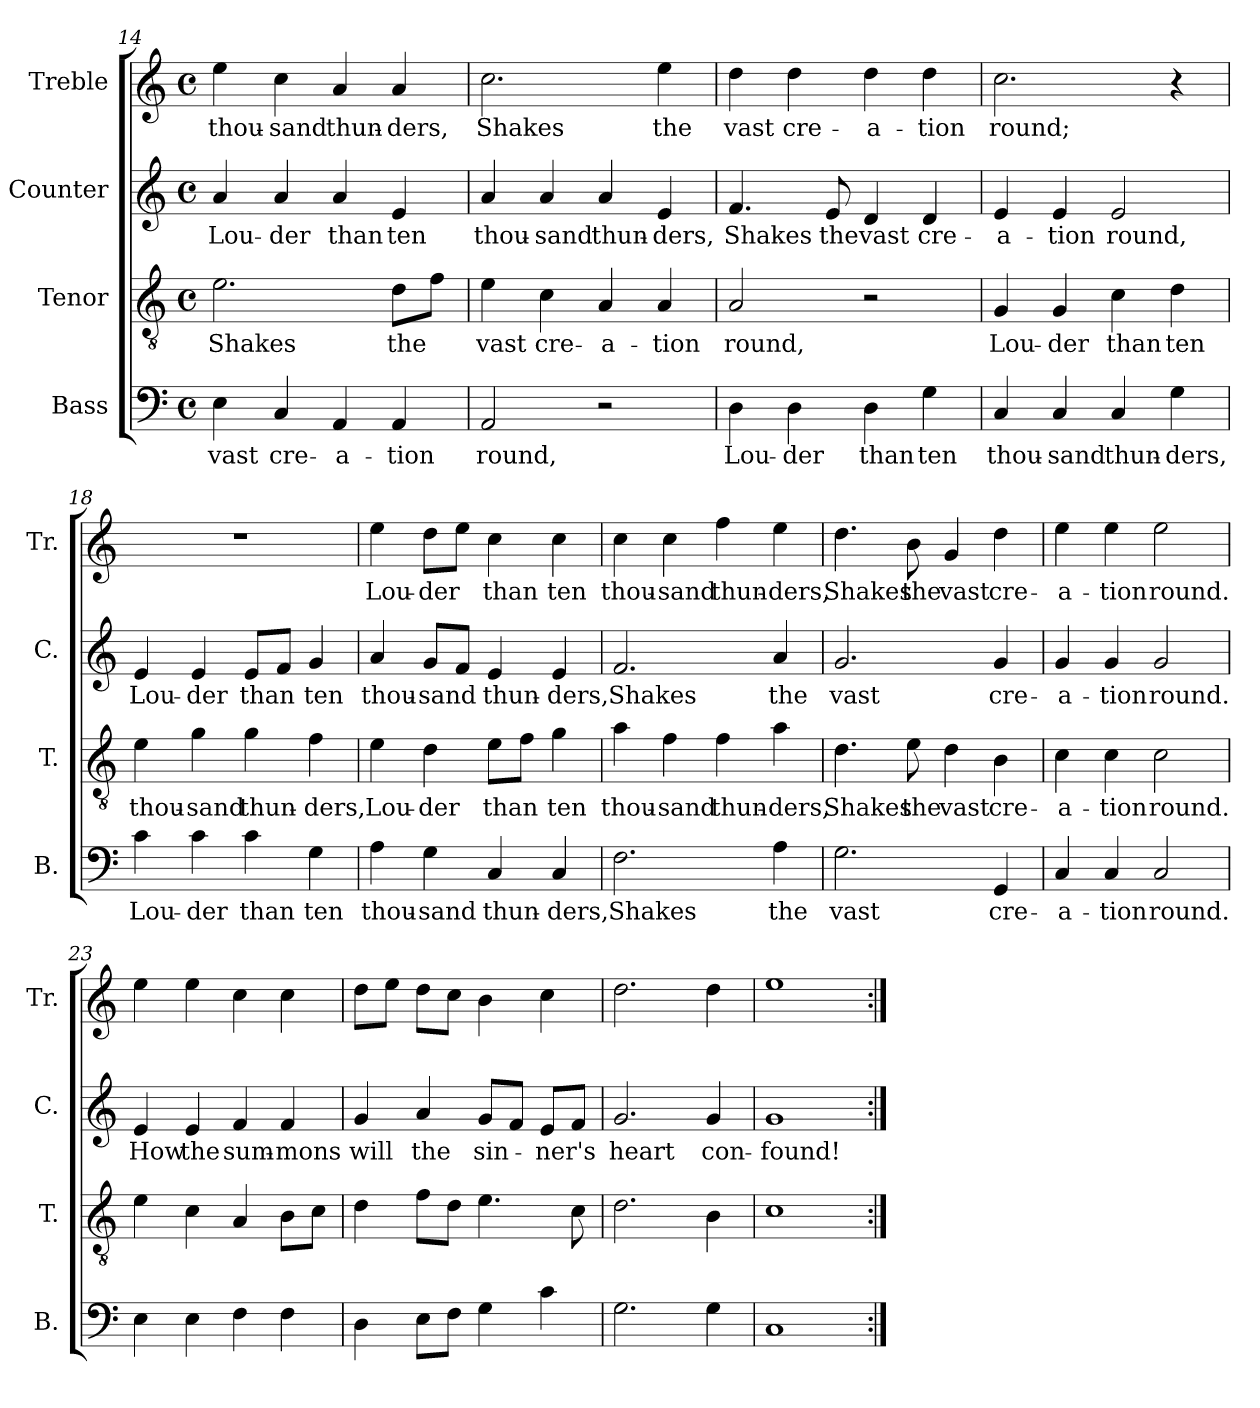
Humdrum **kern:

**kern	**text	**kern	**text	**kern	**text	**kern	**text
*part4	*part4	*part3	*part3	*part2	*part2	*part1	*part1
*staff4	*staff4	*staff3	*staff3	*staff2	*staff2	*staff1	*staff1
*I"Bass	*	*I"Tenor	*	*I"Counter	*	*I"Treble	*
*I'B.	*	*I'T.	*	*I'C.	*	*I'Tr.	*
*clefF4	*	*clefGv2	*	*clefG2	*	*clefG2	*
*k[]	*	*k[]	*	*k[]	*	*k[]	*
*M4/4	*	*M4/4	*	*M4/4	*	*M4/4	*
*met(c)	*	*met(c)	*	*met(c)	*	*met(c)	*
=14	=14	=14	=14	=14	=14	=14	=14
4E\	vast	2.e\	Shakes	4a/	Lou-	4ee\	thou-
4C/	cre-	.	.	4a/	-der	4cc\	-sand
4AA/	-a-	.	.	4a/	than	4a/	thun-
4AA/	-tion	8d\L	the	4e/	ten	4a/	-ders,
.	.	8f\J	.	.	.	.	.
=15	=15	=15	=15	=15	=15	=15	=15
2AA/	round,	4e\	vast	4a/	thou-	2.cc\	Shakes
.	.	4c\	cre-	4a/	-sand	.	.
2r	.	4A/	-a-	4a/	thun-	.	.
.	.	4A/	-tion	4e/	-ders,	4ee\	the
=16	=16	=16	=16	=16	=16	=16	=16
4D\	Lou-	2A/	round,	4.f/	Shakes	4dd\	vast
4D\	-der	.	.	.	.	4dd\	cre-
.	.	.	.	8e/	the	.	.
4D\	than	2r	.	4d/	vast	4dd\	-a-
4G\	ten	.	.	4d/	cre-	4dd\	-tion
!!LO:PB:g=z
=17	=17	=17	=17	=17	=17	=17	=17
4C/	thou-	4G/	Lou-	4e/	-a-	2.cc\	round;
4C/	-sand	4G/	-der	4e/	-tion	.	.
4C/	thun-	4c\	than	2e/	round,	.	.
4G\	-ders,	4d\	ten	.	.	4r	.
=18	=18	=18	=18	=18	=18	=18	=18
4c\	Lou-	4e\	thou-	4e/	Lou-	1r	.
4c\	-der	4g\	-sand	4e/	-der	.	.
4c\	than	4g\	thun-	8e/L	than	.	.
.	.	.	.	8f/J	.	.	.
4G\	ten	4f\	-ders,	4g/	ten	.	.
=19	=19	=19	=19	=19	=19	=19	=19
4A\	thou-	4e\	Lou-	4a/	thou-	4ee\	Lou-
4G\	-sand	4d\	-der	8g/L	-sand	8dd\L	-der
.	.	.	.	8f/J	.	8ee\J	.
4C/	thun-	8e\L	than	4e/	thun-	4cc\	than
.	.	8f\J	.	.	.	.	.
4C/	-ders,	4g\	ten	4e/	-ders,	4cc\	ten
=20	=20	=20	=20	=20	=20	=20	=20
2.F\	Shakes	4a\	thou-	2.f/	Shakes	4cc\	thou-
.	.	4f\	-sand	.	.	4cc\	-sand
.	.	4f\	thun-	.	.	4ff\	thun-
4A\	the	4a\	-ders,	4a/	the	4ee\	-ders,
!!LO:LB:g=z
=21	=21	=21	=21	=21	=21	=21	=21
2.G\	vast	4.d\	Shakes	2.g/	vast	4.dd\	Shakes
.	.	8e\	the	.	.	8b\	the
.	.	4d\	vast	.	.	4g/	vast
4GG/	cre-	4B\	cre-	4g/	cre-	4dd\	cre-
=22	=22	=22	=22	=22	=22	=22	=22
4C/	-a-	4c\	-a-	4g/	-a-	4ee\	-a-
4C/	-tion	4c\	-tion	4g/	-tion	4ee\	-tion
2C/	round.	2c\	round.	2g/	round.	2ee\	round.
=23	=23	=23	=23	=23	=23	=23	=23
4E\	.	4e\	.	4e/	How	4ee\	.
4E\	.	4c\	.	4e/	the	4ee\	.
4F\	.	4A/	.	4f/	sum-	4cc\	.
4F\	.	8B\L	.	4f/	-mons	4cc\	.
.	.	8c\J	.	.	.	.	.
=24	=24	=24	=24	=24	=24	=24	=24
4D\	.	4d\	.	4g/	will	8dd\L	.
.	.	.	.	.	.	8ee\J	.
8E\L	.	8f\L	.	4a/	the	8dd\L	.
8F\J	.	8d\J	.	.	.	8cc\J	.
4G\	.	4.e\	.	8g/L	sin-	4b\	.
.	.	.	.	8f/J	.	.	.
4c\	.	.	.	8e/L	-ner's	4cc\	.
.	.	8c\	.	8f/J	.	.	.
=25	=25	=25	=25	=25	=25	=25	=25
2.G\	.	2.d\	.	2.g/	heart	2.dd\	.
4G\	.	4B\	.	4g/	con-	4dd\	.
=26	=26	=26	=26	=26	=26	=26	=26
1C	.	1c	.	1g	-found!	1ee	.
=:|!	=:|!	=:|!	=:|!	=:|!	=:|!	=:|!	=:|!
*-	*-	*-	*-	*-	*-	*-	*-
